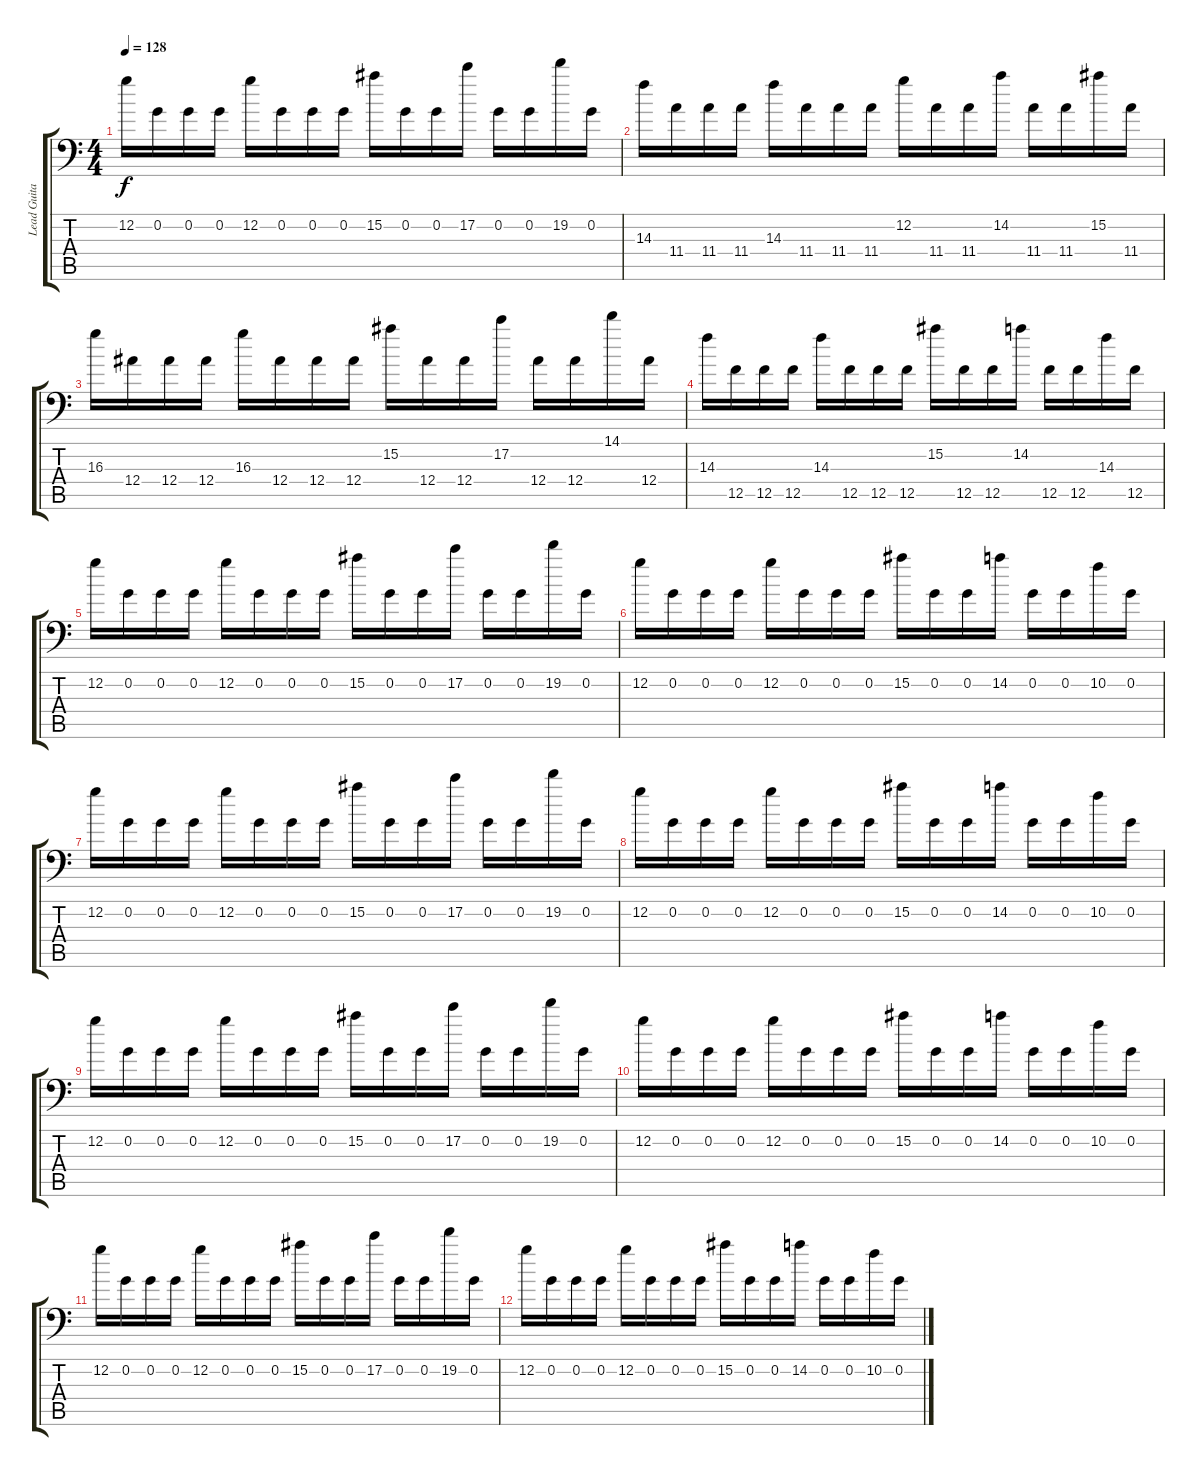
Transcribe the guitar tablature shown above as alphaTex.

\track ("Lead Guitar" "Lead Guita") {instrument distortionguitar}
\staff {score tabs}
\tuning (C4 G3 Eb3 Bb2 F2 Bb1) {hide}
\ts (4 4)
\tempo 128
\clef f4
\ks c
12.2.16{dy f} 0.2.16 0.2.16 0.2.16 12.2.16 0.2.16 0.2.16 0.2.16 15.2.16 0.2.16 0.2.16 17.2.16 0.2.16 0.2.16 19.2.16 0.2.16 |
14.3.16 11.4.16 11.4.16 11.4.16 14.3.16 11.4.16 11.4.16 11.4.16 12.2.16 11.4.16 11.4.16 14.2.16 11.4.16 11.4.16 15.2.16 11.4.16 |
16.3.16 12.4.16 12.4.16 12.4.16 16.3.16 12.4.16 12.4.16 12.4.16 15.2.16 12.4.16 12.4.16 17.2.16 12.4.16 12.4.16 14.1.16 12.4.16 |
14.3.16 12.5.16 12.5.16 12.5.16 14.3.16 12.5.16 12.5.16 12.5.16 15.2.16 12.5.16 12.5.16 14.2.16 12.5.16 12.5.16 14.3.16 12.5.16 |
12.2.16{volume 4 instrument lead2sawtooth} 0.2.16 0.2.16 0.2.16 12.2.16 0.2.16 0.2.16 0.2.16 15.2.16 0.2.16 0.2.16 17.2.16 0.2.16 0.2.16 19.2.16 0.2.16 |
12.2.16 0.2.16 0.2.16 0.2.16 12.2.16 0.2.16 0.2.16 0.2.16 15.2.16 0.2.16 0.2.16 14.2.16 0.2.16 0.2.16 10.2.16 0.2.16 |
12.2.16 0.2.16 0.2.16 0.2.16 12.2.16 0.2.16 0.2.16 0.2.16 15.2.16 0.2.16 0.2.16 17.2.16 0.2.16 0.2.16 19.2.16 0.2.16 |
12.2.16 0.2.16 0.2.16 0.2.16 12.2.16 0.2.16 0.2.16 0.2.16 15.2.16 0.2.16 0.2.16 14.2.16 0.2.16 0.2.16 10.2.16 0.2.16 |
12.2.16{volume 0} 0.2.16 0.2.16 0.2.16 12.2.16 0.2.16 0.2.16 0.2.16 15.2.16 0.2.16 0.2.16 17.2.16 0.2.16 0.2.16 19.2.16 0.2.16 |
12.2.16 0.2.16 0.2.16 0.2.16 12.2.16 0.2.16 0.2.16 0.2.16 15.2.16 0.2.16 0.2.16 14.2.16 0.2.16 0.2.16 10.2.16 0.2.16 |
12.2.16 0.2.16 0.2.16 0.2.16 12.2.16 0.2.16 0.2.16 0.2.16 15.2.16 0.2.16 0.2.16 17.2.16 0.2.16 0.2.16 19.2.16 0.2.16 |
12.2.16 0.2.16 0.2.16 0.2.16 12.2.16 0.2.16 0.2.16 0.2.16 15.2.16 0.2.16 0.2.16 14.2.16 0.2.16 0.2.16 10.2.16 0.2.16
